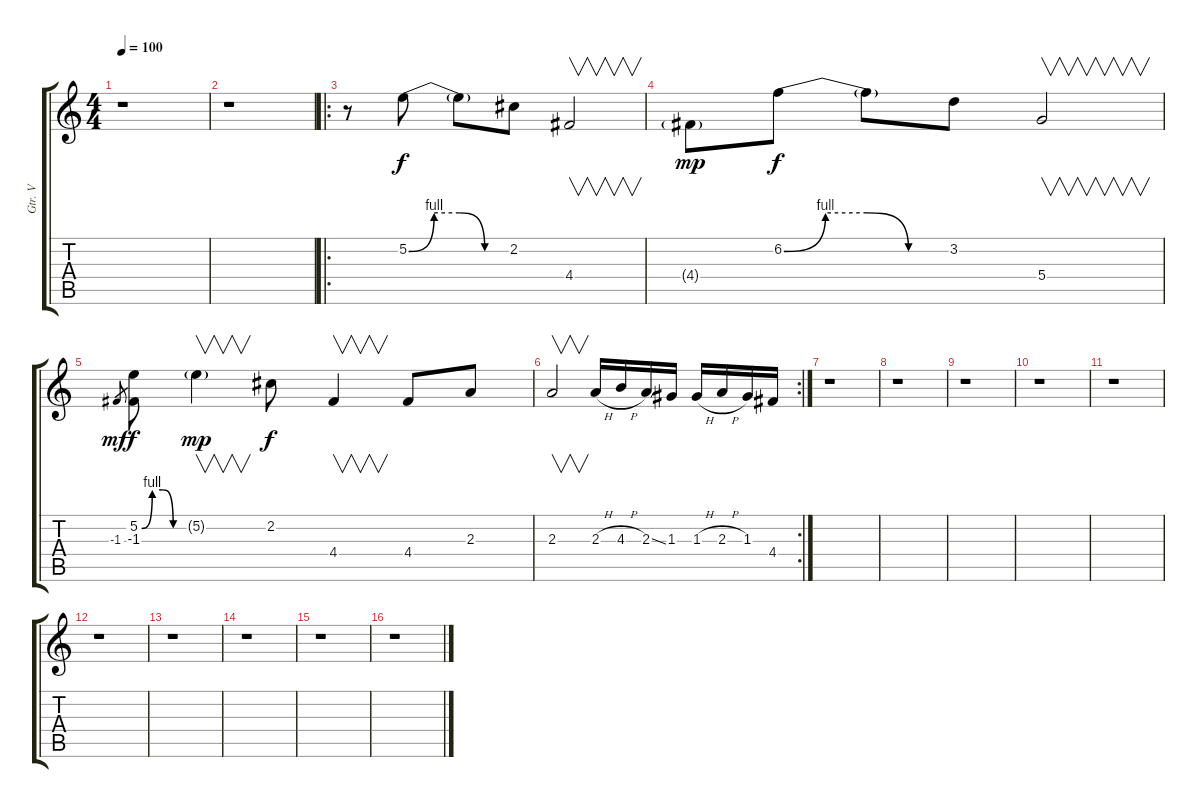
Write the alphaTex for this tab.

\track ("Gtr. V" "Gtr. V") {instrument distortionguitar}
\staff {score tabs}
\tuning (E4 B3 G3 D3 A2 E2) {hide}
\ts (4 4)
\tempo 100
\clef g2
\ks c
r.1{dy f} |
r.1 |
\ro
r.8 5.2{be (custom 0 0 15 4 30 4 45 0 60 0)}.8 5.2{t}.8 2.2.8 4.4.2{v} |
4.4{g}.8{dy mp} 6.2{be (custom 0 0 15 4 30 4 45 0 60 0)}.8{dy f} 6.2{t}.8 3.2.8 5.4.2{v} |
-1.3.8{gr dy mf} (5.2{be (custom 0 0 15 4 30 4 45 0 60 0)} -1.3).8{dy f} 5.2{g}.4{v dy mp} 2.2.8{dy f} 4.4.4{v} 4.4.8 2.3.8 |
\rc 2
2.3.2{v} 2.3{h}.16 4.3{h}.16 2.3{ss}.16 1.3.16 1.3{h}.16 2.3{h}.16 1.3.16 4.4.16 |
r.1 |
r.1 |
r.1 |
r.1 |
r.1 |
r.1 |
r.1 |
r.1 |
r.1 |
r.1
